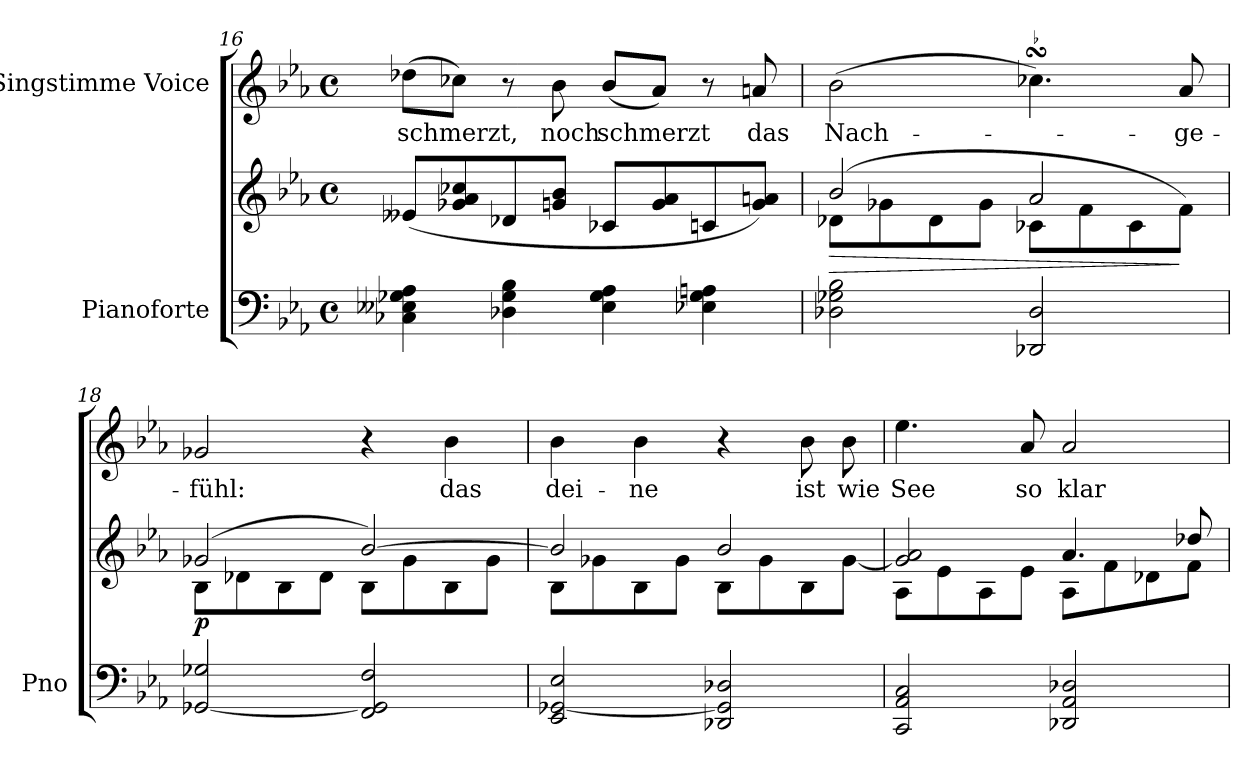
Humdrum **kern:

**kern	**kern	**dynam	**kern	**text
*part2	*part2	*part2	*part1	*part1
*staff3	*staff2	*staff2/3	*staff1	*staff1
*I"Pianoforte	*	*	*I"Singstimme Voice	*
*I'Pno	*	*	*	*
*clefF4	*clefG2	*	*clefG2	*
*k[b-e-a-]	*k[b-e-a-]	*	*k[b-e-a-]	*
*M4/4	*M4/4	*	*M4/4	*
*met(c)	*met(c)	*	*met(c)	*
=16	=16	=16	=16	=16
!	!	!	!	!LO:LY:b
4C-X\ 4E--X\ 4G-X\ 4A-\	(>8e--X/L	.	(8dd-X\L	schmerzt,
.	8g-X/ 8a-/ 8cc-X/	.	8cc-X\J)	.
4D-X\ 4G-\ 4B-\	8d-X/	.	8r	.
!	!	!	!	!LO:LY:b
.	8gn/ 8b-/J	.	8b-\	noch
!	!	!	!	!LO:LY:b
4E--\ 4G-\ 4A-\	8c-X/L	.	(8b-/L	schmerzt
.	8g/ 8a-/	.	8a-/J)	.
4E-X\ 4G-\ 4An\	8cn/	.	8r	.
!	!	!	!	!LO:LY:b
.	8g/ 8an/J)	.	8an/	das
!!LO:LB:g=z
=17	=17	=17	=17	=17
!	!	!LO:HP:b	!	!LO:LY:b
*	*^	*	*	*
2D-X\ 2G-X\ 2B-\	(>2b-/	8d-X\L	>	(2b-\	Nach-
.	.	8g-X\	.	.	.
.	.	8d-\	.	.	.
.	.	8g-\J	.	.	.
2DD-X/ 2D-/	2a-/	8c-X\L	.	4.cc-XsSSs\)	.
.	.	8f\	.	.	.
.	.	8c-\	.	.	.
!	!	!	!	!	!LO:LY:b
.	.	8f\J)	]	8a-/	-ge-
=18	=18	=18	=18	=18	=18
!	!	!	!LO:DY:b	!	!LO:LY:b
[>2GG-X/ 2G-X/	(2g-X/	8B-\L	p	2g-X/	-fühl:
.	.	8d-X\	.	.	.
.	.	8B-\	.	.	.
.	.	8d-\J	.	.	.
2FF/ 2GG-/] 2F/	[2b-/)	8B-\L	.	4r	.
.	.	8g-\	.	.	.
!	!	!	!	!	!LO:LY:b
.	.	8B-\	.	4b-\	das
.	.	8g-\J	.	.	.
=19	=19	=19	=19	=19	=19
!	!	!	!	!	!LO:LY:b
2EE-/ [2GG-X/ 2E-/	2b-/]	8B-\L	.	4b-\	dei-
.	.	8g-X\	.	.	.
!	!	!	!	!	!LO:LY:b
.	.	8B-\	.	4b-\	-ne
.	.	8g-\J	.	.	.
2DD-X/ 2GG-/] 2D-X/	2b-/	8B-\L	.	4r	.
.	.	8g-\	.	.	.
!	!	!	!	!	!LO:LY:b
.	.	8B-\	.	8b-\	ist
!	!	!	!	!	!LO:LY:b
.	.	[8g-\J	.	8b-\	wie
!!LO:LB:g=z
=20	=20	=20	=20	=20	=20
!	!	!	!	!	!LO:LY:b
2CC/ 2AA-/ 2C/	2g-/] 2a-/	8A-\L	.	4.ee-\	See
.	.	8e-\	.	.	.
.	.	8A-\	.	.	.
!	!	!	!	!	!LO:LY:b
.	.	8e-\J	.	8a-/	so
!	!	!	!	!	!LO:LY:b
2DD-X/ 2AA-/ 2D-X/	4.a-/	8A-\L	.	2a-/	klar
.	.	8f\	.	.	.
.	.	8d-X\	.	.	.
.	8dd-X/	8f\J	.	.	.
*	*v	*v	*	*	*
=	=	=	=	=
*-	*-	*-	*-	*-
